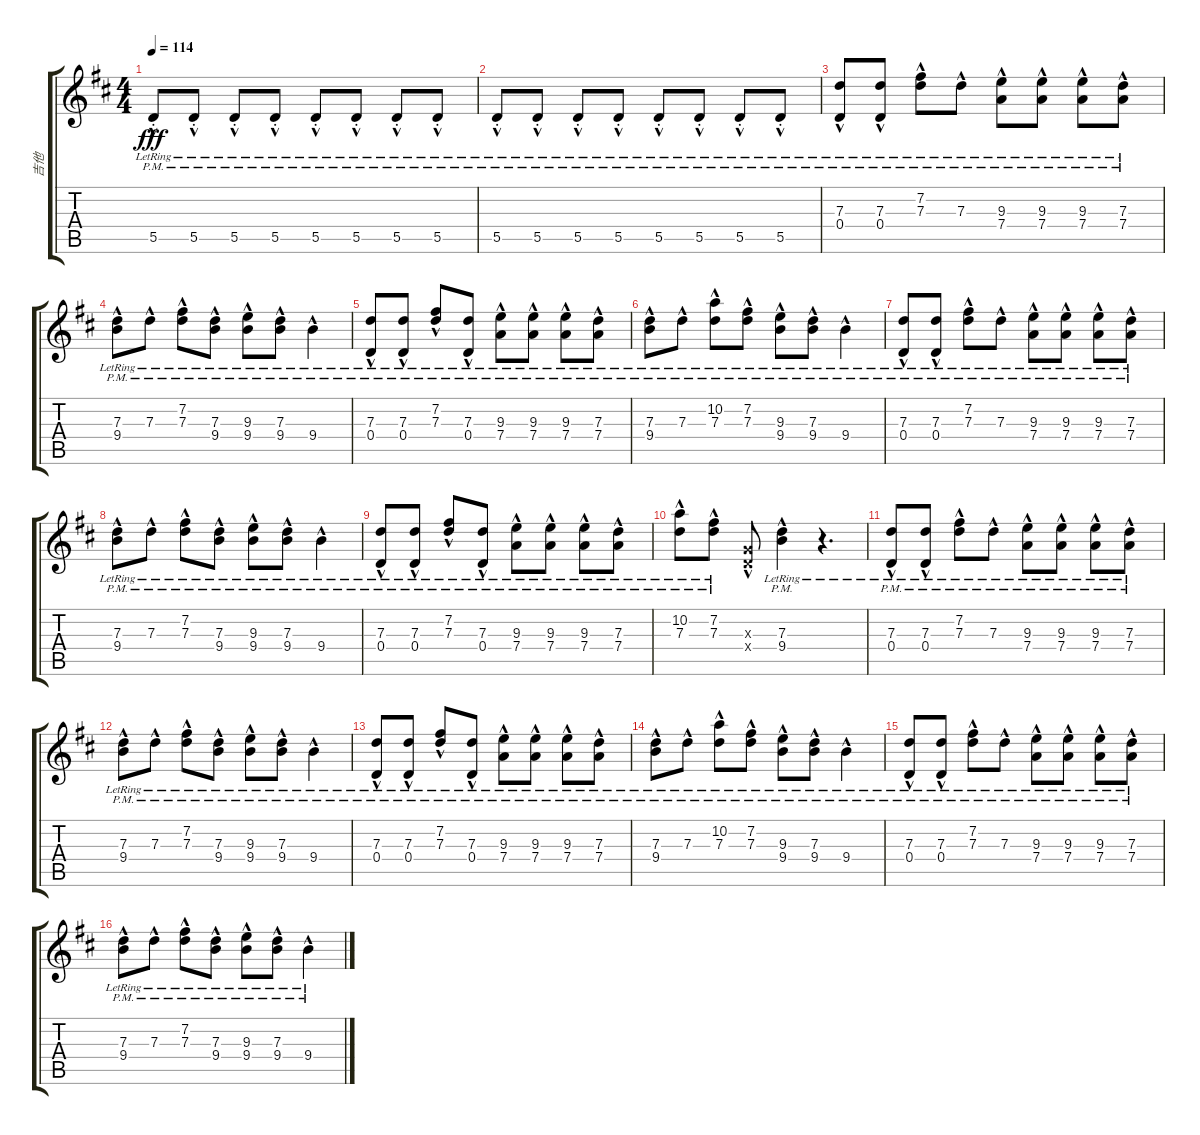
\track ("吉他" "吉他") {instrument acousticguitarsteel}
\staff {score tabs}
\tuning (E4 B3 G3 D3 A2 E2) {hide}
\ts (4 4)
\tempo 114
\clef g2
\ks d
5.5{hac pm st lr}.8{dy fff instrument acousticguitarsteel} 5.5{hac pm st lr}.8 5.5{hac pm st lr}.8 5.5{hac pm st lr}.8 5.5{hac pm st lr}.8 5.5{hac pm st lr}.8 5.5{hac pm st lr}.8 5.5{hac pm st lr}.8 |
5.5{hac pm st lr}.8 5.5{hac pm st lr}.8 5.5{hac pm st lr}.8 5.5{hac pm st lr}.8 5.5{hac pm st lr}.8 5.5{hac pm st lr}.8 5.5{hac pm st lr}.8 5.5{hac pm st lr}.8 |
(7.3{hac pm lr} 0.4{hac pm lr}).8 (7.3{hac pm lr} 0.4{hac pm lr}).8 (7.2{hac pm lr} 7.3{hac pm lr}).8 7.3{hac pm lr}.8 (9.3{hac pm lr} 7.4{hac pm lr}).8 (9.3{hac pm lr} 7.4{hac pm lr}).8 (9.3{hac pm lr} 7.4{hac pm lr}).8 (7.3{hac pm lr} 7.4{hac pm lr}).8 |
(7.3{hac pm lr} 9.4{hac pm lr}).8 7.3{hac pm lr}.8 (7.2{hac pm lr} 7.3{hac pm lr}).8 (7.3{hac pm lr} 9.4{hac pm lr}).8 (9.3{hac pm lr} 9.4{hac pm lr}).8 (7.3{hac pm lr} 9.4{hac pm lr}).8 9.4{hac pm lr}.4 |
(7.3{hac pm lr} 0.4{hac pm lr}).8 (7.3{hac pm lr} 0.4{hac pm lr}).8 (7.2{hac pm lr} 7.3{hac pm lr}).8 (7.3{hac pm lr} 0.4{hac pm lr}).8 (9.3{hac pm lr} 7.4{hac pm lr}).8 (9.3{hac pm lr} 7.4{hac pm lr}).8 (9.3{hac pm lr} 7.4{hac pm lr}).8 (7.3{hac pm lr} 7.4{hac pm lr}).8 |
(7.3{hac pm lr} 9.4{hac pm lr}).8 7.3{hac pm lr}.8 (10.2{hac pm lr} 7.3{hac pm lr}).8 (7.2{hac pm lr} 7.3{hac pm lr}).8 (9.3{hac pm lr} 9.4{hac pm lr}).8 (7.3{hac pm lr} 9.4{hac pm lr}).8 9.4{hac pm lr}.4 |
(7.3{hac pm lr} 0.4{hac pm lr}).8 (7.3{hac pm lr} 0.4{hac pm lr}).8 (7.2{hac pm lr} 7.3{hac pm lr}).8 7.3{hac pm lr}.8 (9.3{hac pm lr} 7.4{hac pm lr}).8 (9.3{hac pm lr} 7.4{hac pm lr}).8 (9.3{hac pm lr} 7.4{hac pm lr}).8 (7.3{hac pm lr} 7.4{hac pm lr}).8 |
(7.3{hac pm lr} 9.4{hac pm lr}).8 7.3{hac pm lr}.8 (7.2{hac pm lr} 7.3{hac pm lr}).8 (7.3{hac pm lr} 9.4{hac pm lr}).8 (9.3{hac pm lr} 9.4{hac pm lr}).8 (7.3{hac pm lr} 9.4{hac pm lr}).8 9.4{hac pm lr}.4 |
(7.3{hac pm lr} 0.4{hac pm lr}).8 (7.3{hac pm lr} 0.4{hac pm lr}).8 (7.2{hac pm lr} 7.3{hac pm lr}).8 (7.3{hac pm lr} 0.4{hac pm lr}).8 (9.3{hac pm lr} 7.4{hac pm lr}).8 (9.3{hac pm lr} 7.4{hac pm lr}).8 (9.3{hac pm lr} 7.4{hac pm lr}).8 (7.3{hac pm lr} 7.4{hac pm lr}).8 |
(10.2{hac pm lr} 7.3{hac pm lr}).8{volume 13} (7.2{hac pm lr} 7.3{hac pm lr}).8 (0.3{hac x} 0.4{hac x}).8 (7.3{hac pm lr} 9.4{hac pm lr}).4 r.4{d} |
(7.3{hac pm lr} 0.4{hac pm lr}).8{volume 8} (7.3{hac pm lr} 0.4{hac pm lr}).8 (7.2{hac pm lr} 7.3{hac pm lr}).8 7.3{hac pm lr}.8 (9.3{hac pm lr} 7.4{hac pm lr}).8 (9.3{hac pm lr} 7.4{hac pm lr}).8 (9.3{hac pm lr} 7.4{hac pm lr}).8 (7.3{hac pm lr} 7.4{hac pm lr}).8 |
(7.3{hac pm lr} 9.4{hac pm lr}).8 7.3{hac pm lr}.8 (7.2{hac pm lr} 7.3{hac pm lr}).8 (7.3{hac pm lr} 9.4{hac pm lr}).8 (9.3{hac pm lr} 9.4{hac pm lr}).8 (7.3{hac pm lr} 9.4{hac pm lr}).8 9.4{hac pm lr}.4 |
(7.3{hac pm lr} 0.4{hac pm lr}).8 (7.3{hac pm lr} 0.4{hac pm lr}).8 (7.2{hac pm lr} 7.3{hac pm lr}).8 (7.3{hac pm lr} 0.4{hac pm lr}).8 (9.3{hac pm lr} 7.4{hac pm lr}).8 (9.3{hac pm lr} 7.4{hac pm lr}).8 (9.3{hac pm lr} 7.4{hac pm lr}).8 (7.3{hac pm lr} 7.4{hac pm lr}).8 |
(7.3{hac pm lr} 9.4{hac pm lr}).8 7.3{hac pm lr}.8 (10.2{hac pm lr} 7.3{hac pm lr}).8 (7.2{hac pm lr} 7.3{hac pm lr}).8 (9.3{hac pm lr} 9.4{hac pm lr}).8 (7.3{hac pm lr} 9.4{hac pm lr}).8 9.4{hac pm lr}.4 |
(7.3{hac pm lr} 0.4{hac pm lr}).8 (7.3{hac pm lr} 0.4{hac pm lr}).8 (7.2{hac pm lr} 7.3{hac pm lr}).8 7.3{hac pm lr}.8 (9.3{hac pm lr} 7.4{hac pm lr}).8 (9.3{hac pm lr} 7.4{hac pm lr}).8 (9.3{hac pm lr} 7.4{hac pm lr}).8 (7.3{hac pm lr} 7.4{hac pm lr}).8 |
(7.3{hac pm lr} 9.4{hac pm lr}).8 7.3{hac pm lr}.8 (7.2{hac pm lr} 7.3{hac pm lr}).8 (7.3{hac pm lr} 9.4{hac pm lr}).8 (9.3{hac pm lr} 9.4{hac pm lr}).8 (7.3{hac pm lr} 9.4{hac pm lr}).8 9.4{hac pm lr}.4
